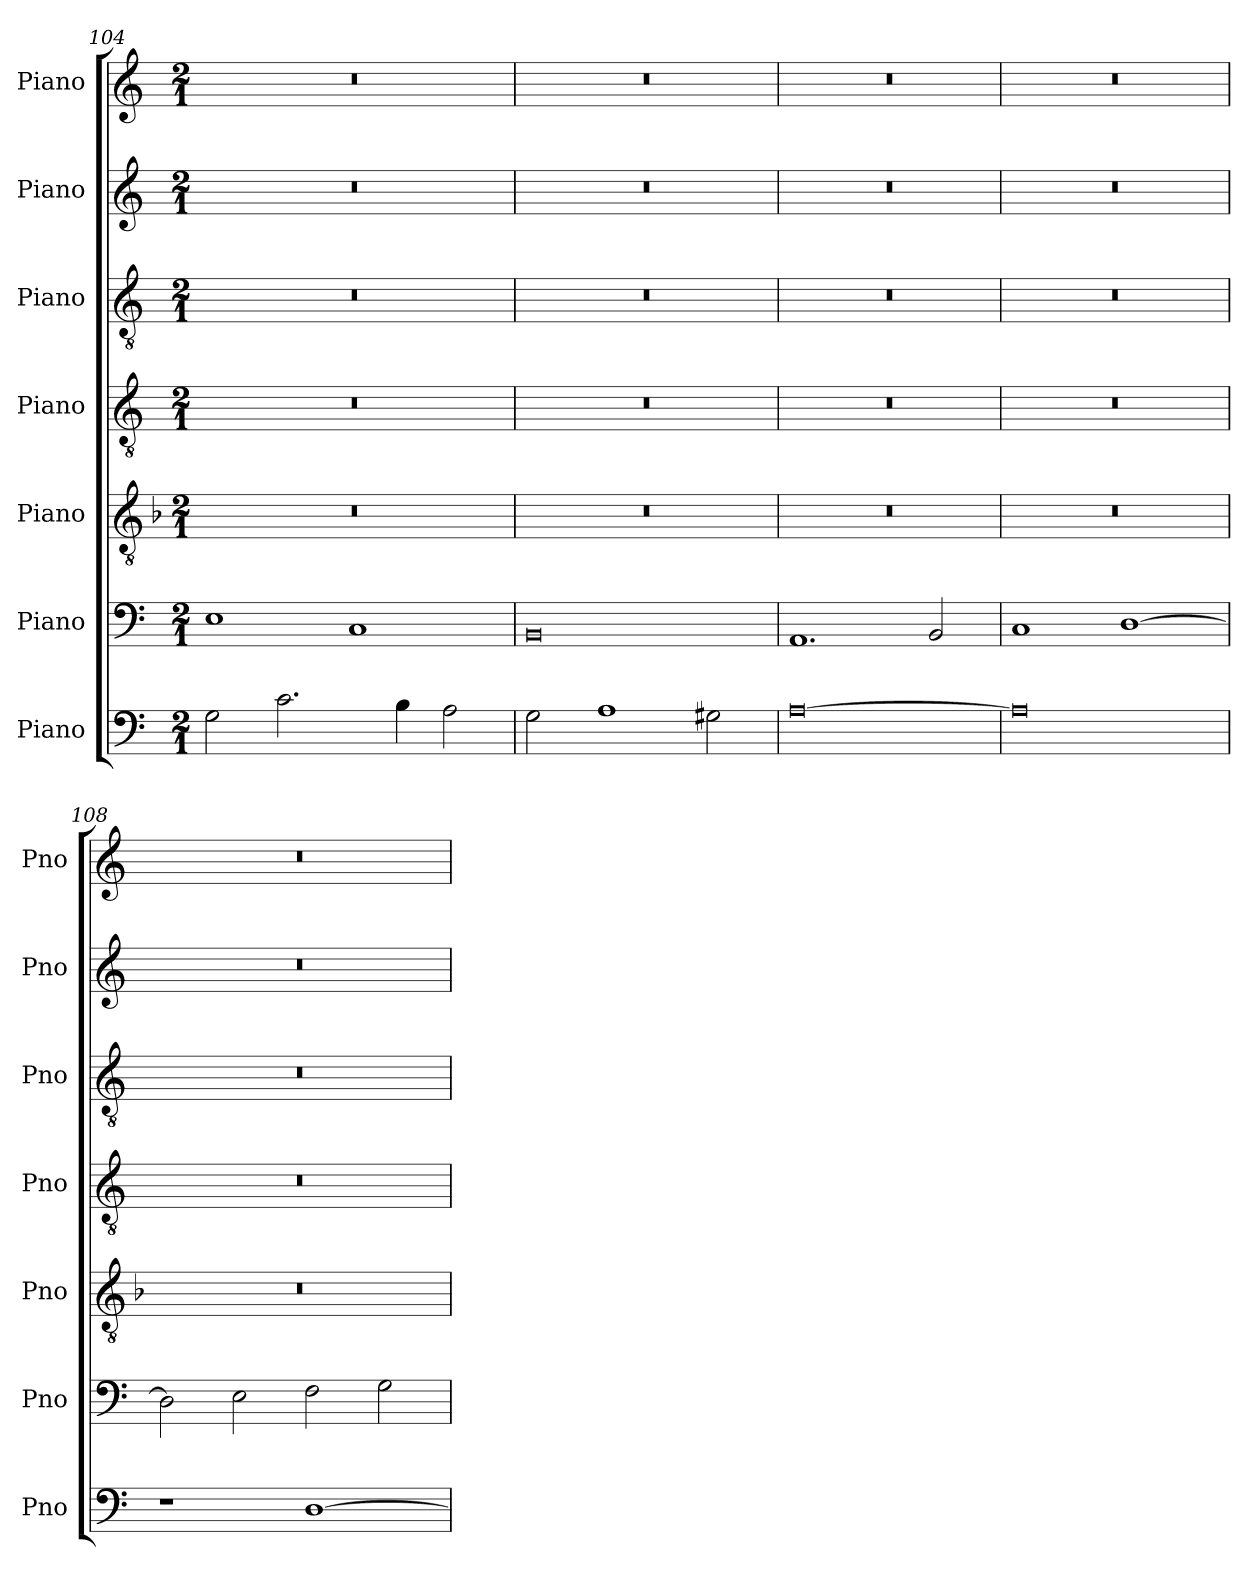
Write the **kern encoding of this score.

**kern	**kern	**kern	**kern	**kern	**kern	**kern
*part7	*part6	*part5	*part4	*part3	*part2	*part1
*staff7	*staff6	*staff5	*staff4	*staff3	*staff2	*staff1
*I"Piano	*I"Piano	*I"Piano	*I"Piano	*I"Piano	*I"Piano	*I"Piano
*I'Pno	*I'Pno	*I'Pno	*I'Pno	*I'Pno	*I'Pno	*I'Pno
*clefF4	*clefF4	*clefGv2	*clefGv2	*clefGv2	*clefG2	*clefG2
*k[]	*k[]	*k[b-]	*k[]	*k[]	*k[]	*k[]
*M2/1	*M2/1	*M2/1	*M2/1	*M2/1	*M2/1	*M2/1
=104	=104	=104	=104	=104	=104	=104
2G\	1E	0r	0r	0r	0r	0r
2.c\	.	.	.	.	.	.
.	1C	.	.	.	.	.
4B\	.	.	.	.	.	.
2A\	.	.	.	.	.	.
=105	=105	=105	=105	=105	=105	=105
2G\	0BB	0r	0r	0r	0r	0r
1A	.	.	.	.	.	.
2G#X\	.	.	.	.	.	.
=106	=106	=106	=106	=106	=106	=106
[0A	1.AA	0r	0r	0r	0r	0r
.	2BB/	.	.	.	.	.
!!LO:PB:g=z
=107	=107	=107	=107	=107	=107	=107
0A]	1C	0r	0r	0r	0r	0r
.	[1D	.	.	.	.	.
=108	=108	=108	=108	=108	=108	=108
1r	2D\]	0r	0r	0r	0r	0r
.	2E\	.	.	.	.	.
[1D	2F\	.	.	.	.	.
.	2G\	.	.	.	.	.
=	=	=	=	=	=	=
*-	*-	*-	*-	*-	*-	*-
